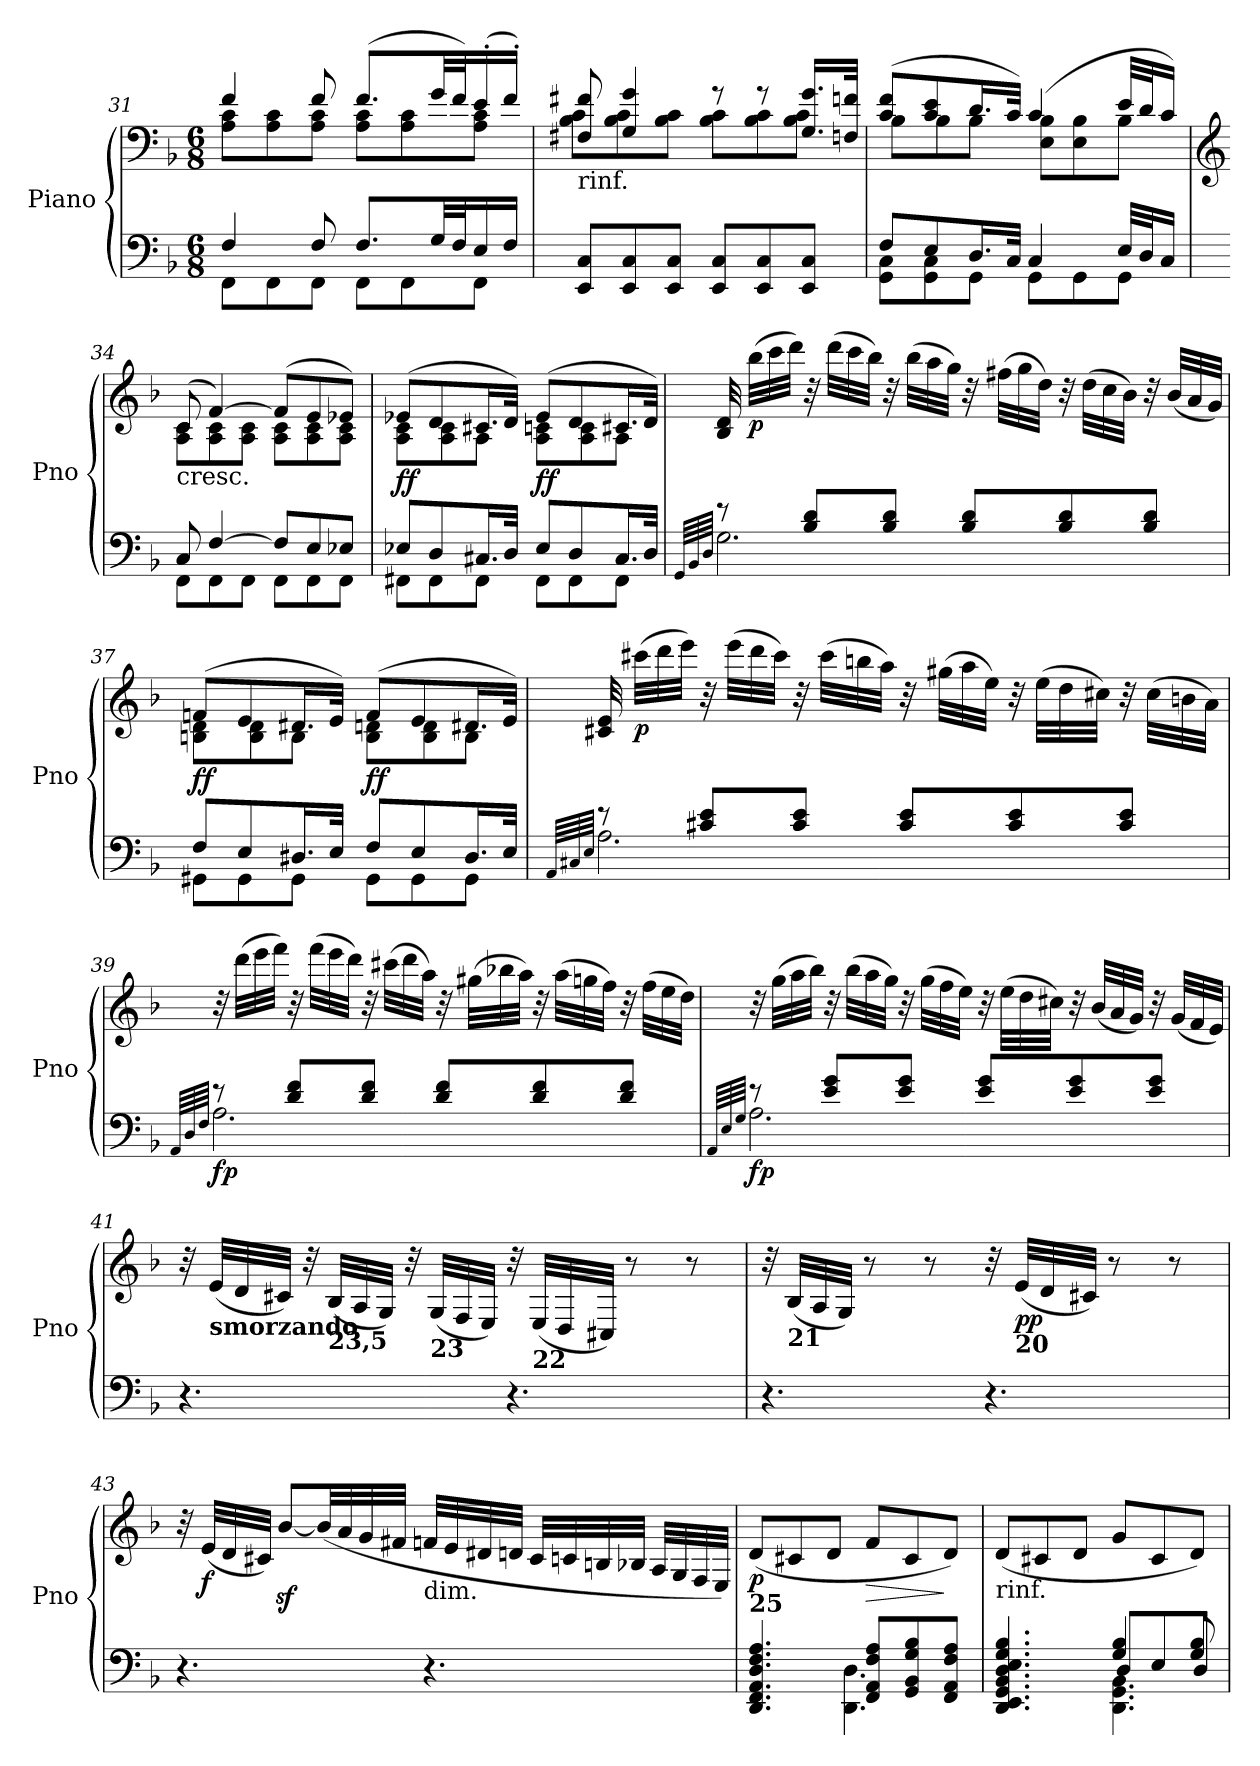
**kern	**kern	**dynam
*part1	*part1	*part1
*staff2	*staff1	*staff1/2
*I"Piano	*	*
*I'Pno	*	*
*clefF4	*clefF4	*
*k[b-]	*k[b-]	*
*F:	*F:	*
*M6/8	*M6/8	*
=31	=31	=31
*^	*^	*
4F/	8FF\L	4f/	8A\ 8c\L	.
.	8FF\	.	8A\ 8c\	.
8F/	8FF\J	8f/	8A\ 8c\J	.
8.F/L	8FF\L	(>8.f/L	8A\ 8c\L	.
.	8FF\	.	8A\ 8c\	.
32G/LL	.	32g/LL	.	.
32F/J	.	32f/J)	.	.
16E/	8FF\J	(>16e'/	8A\ 8c\J	.
16F/JJ	.	16f'/JJ)	.	.
*v	*v	*	*	*
!!LO:LB:g=z	!!
=32	=32	=32	=32
!	!LO:TX:b:t=rinf.	!	!
8EE/ 8C/L	8F#X/ 8f#X/	8B-\ 8c\L	.
8EE/ 8C/	4G/ 4g/	8B-\ 8c\	.
8EE/ 8C/J	.	8B-\ 8c\J	.
8EE/ 8C/L	8rg	8B-\ 8c\L	.
8EE/ 8C/	8rg	8B-\ 8c\	.
8EE/ 8C/J	16.G/ 16.g/LL	8B-\ 8c\J	.
.	32Fn/ 32fn/JJk	.	.
=33	=33	=33	=33
*^	*	*	*
8F/L	8GG\ 8C\L	(>8c/ 8f/L	8B-\L	.
8E/	8GG\ 8C\	8c/ 8e/	8B-\	.
16.D/L	8GG\J	16.d/L	8B-\J	.
32C/JJk	.	32c/JJk)	.	.
4C/	8GG\L	(>4c/	8E\ 8B-\L	.
.	8GG\	.	8E\ 8B-\	.
32E/LLL	8GG\J	32e/LLL	8B-\J	.
32D/J	.	32d/J	.	.
16C/JJ	.	16c/JJ)	.	.
=34	=34	=34	=34	=34
*	*	*clefG2	*	*
!	!	!LO:TX:b:t=cresc.	!	!
8C/	8FF\L	(>8c/	8A\ 8c\L	.
[4F/	8FF\	[4f/)	8A\ 8c\	.
.	8FF\J	.	8A\ 8c\J	.
8F/L]	8FF\L	(>8f/L]	8A\ 8c\L	.
8E/	8FF\	8e/	8A\ 8c\	.
8E-X/J	8FF\J	8e-X/J)	8A\ 8c\J	.
!!LO:LB:g=z	!!
=35	=35	=35	=35	=35
!	!	!	!	!LO:DY:b
8E-X/L	8FF#X\L	(>8e-X/L	8A\ 8c\L	ff
8D/	8FF#\	8d/	8A\ 8c\	.
16.C#X/L	8FF#\J	16.c#X/L	8A\J	.
32D/JJk	.	32d/JJk)	.	.
!	!	!	!	!LO:DY:b
8E-/L	8FF#\L	(>8e-/L	8A\ 8cn\L	ff
8D/	8FF#\	8d/	8A\ 8c\	.
16.C#/L	8FF#\J	16.c#X/L	8A\J	.
32D/JJk	.	32d/JJk)	.	.
*	*	*v	*v	*
=36	=36	=36	=36
.	64qGG/LLLL	.	.
.	64qBB-/	.	.
.	64qD/JJJJ	.	.
!	!	!	!LO:DY:b=2
!	!	!	!LO:DY:n=1:b
8r	2.G\	32B-/ 32d/	fp f
!	!	!	!LO:DY:n=2:b
.	.	(>32bb-\LLL	p
.	.	32ccc\	.
.	.	32ddd\JJJ)	.
8B-/ 8d/L	.	32r	.
.	.	(>32ddd\LLL	.
.	.	32ccc\	.
.	.	32bb-\JJJ)	.
8B-/ 8d/J	.	32r	.
.	.	(>32bb-\LLL	.
.	.	32aa\	.
.	.	32gg\JJJ)	.
8B-/ 8d/L	.	32r	.
.	.	(>32ff#X\LLL	.
.	.	32gg\	.
.	.	32dd\JJJ)	.
8B-/ 8d/	.	32r	.
.	.	(>32dd\LLL	.
.	.	32cc\	.
.	.	32b-\JJJ)	.
8B-/ 8d/J	.	32r	.
.	.	(<32b-/LLL	.
.	.	32a/	.
.	.	32g/JJJ)	.
!!LO:LB:g=z
=37	=37	=37	=37
*	*	*^	*
!	!	!	!	!LO:DY:b
8F/L	8GG#X\L	(>8fn/L	8Bn\ 8d\L	ff
8E/	8GG#\	8e/	8B\ 8d\	.
16.D#X/L	8GG#\J	16.d#X/L	8B\J	.
32E/JJk	.	32e/JJk)	.	.
!	!	!	!	!LO:DY:b
8F/L	8GG#\L	(>8f/L	8B\ 8dn\L	ff
8E/	8GG#\	8e/	8B\ 8d\	.
16.D#/L	8GG#\J	16.d#X/L	8B\J	.
32E/JJk	.	32e/JJk)	.	.
*	*	*v	*v	*
=38	=38	=38	=38
.	64qAA/LLLL	.	.
.	64qC#X/	.	.
.	64qE/JJJJ	.	.
!	!	!	!LO:DY:b=2
!	!	!	!LO:DY:n=1:b
8r	2.A\	32c#X/ 32e/	fp f
!	!	!	!LO:DY:n=2:b
.	.	(>32ccc#X\LLL	p
.	.	32ddd\	.
.	.	32eee\JJJ)	.
8c#X/ 8e/L	.	32r	.
.	.	(>32eee\LLL	.
.	.	32ddd\	.
.	.	32ccc#\JJJ)	.
8c#/ 8e/J	.	32r	.
.	.	(>32ccc#\LLL	.
.	.	32bbn\	.
.	.	32aa\JJJ)	.
8c#/ 8e/L	.	32r	.
.	.	(>32gg#X\LLL	.
.	.	32aa\	.
.	.	32ee\JJJ)	.
8c#/ 8e/	.	32r	.
.	.	(>32ee\LLL	.
.	.	32dd\	.
.	.	32cc#X\JJJ)	.
8c#/ 8e/J	.	32r	.
.	.	(>32cc#\LLL	.
.	.	32bn\	.
.	.	32a\JJJ)	.
!!LO:PB:g=z
=39	=39	=39	=39
.	64qAA/LLLL	.	.
.	64qD/	.	.
.	64qF/JJJJ	.	.
!	!	!	!LO:DY:b=2
8r	2.A\	32r	fp
.	.	(>32ddd\LLL	.
.	.	32eee\	.
.	.	32fff\JJJ)	.
8d/ 8f/L	.	32r	.
.	.	(>32fff\LLL	.
.	.	32eee\	.
.	.	32ddd\JJJ)	.
8d/ 8f/J	.	32r	.
.	.	(>32ccc#X\LLL	.
.	.	32ddd\	.
.	.	32aa\JJJ)	.
8d/ 8f/L	.	32r	.
.	.	(>32gg#X\LLL	.
.	.	32bb-X\	.
.	.	32aa\JJJ)	.
8d/ 8f/	.	32r	.
.	.	(>32aa\LLL	.
.	.	32ggn\	.
.	.	32ff\JJJ)	.
8d/ 8f/J	.	32r	.
.	.	(>32ff\LLL	.
.	.	32ee\	.
.	.	32dd\JJJ)	.
!!LO:LB:g=z
=40	=40	=40	=40
.	64qAA/LLLL	.	.
.	64qE/	.	.
.	64qG/JJJJ	.	.
!	!	!	!LO:DY:b=2
8r	2.A\	32r	fp
.	.	(>32gg\LLL	.
.	.	32aa\	.
.	.	32bb-\JJJ)	.
8e/ 8g/L	.	32r	.
.	.	(>32bb-\LLL	.
.	.	32aa\	.
.	.	32gg\JJJ)	.
8e/ 8g/J	.	32r	.
.	.	(>32gg\LLL	.
.	.	32ff\	.
.	.	32ee\JJJ)	.
8e/ 8g/L	.	32r	.
.	.	(>32ee\LLL	.
.	.	32dd\	.
.	.	32cc#X\JJJ)	.
8e/ 8g/	.	32r	.
.	.	(<32b-/LLL	.
.	.	32a/	.
.	.	32g/JJJ)	.
8e/ 8g/J	.	32r	.
.	.	(<32g/LLL	.
.	.	32f/	.
.	.	32e/JJJ)	.
*v	*v	*	*
=41	=41	=41
4.r	32r	.
!	!LO:TX:b:B:t=smorzando	!
.	(<32e/LLL	.
.	32d/	.
.	32c#X/JJJ)	.
.	32r	.
!	!LO:TX:b:B:t=23,5	!
.	(<32B-/LLL	.
.	32A/	.
.	32G/JJJ)	.
.	32r	.
!	!LO:TX:b:B:t=23	!
.	(<32G/LLL	.
.	32F/	.
.	32E/JJJ)	.
4.r	32r	.
!	!LO:TX:b:B:t=22	!
.	(<32E/LLL	.
.	32D/	.
.	32C#X/JJJ)	.
.	8r	.
.	8r	.
!!LO:LB:g=z
=42	=42	=42
4.r	32r	.
!	!LO:TX:b:B:t=21	!
.	(<32B-/LLL	.
.	32A/	.
.	32G/JJJ)	.
.	8r	.
.	8r	.
4.r	32r	.
!	!LO:TX:b:B:t=20	!
!	!	!LO:DY:b
.	(<32e/LLL	pp
.	32d/	.
.	32c#X/JJJ)	.
.	8r	.
.	8r	.
=43	=43	=43
4.r	32r	.
!	!	!LO:DY:b
.	(<32e/LLL	f
.	32d/	.
.	32c#X/JJJ)	.
.	[8b-z</L	.
.	(<32b-/LL]	.
.	32a/	.
.	32g/	.
.	32f#X/JJJ	.
!	!LO:TX:b:t=dim.	!
4.r	32fn/LLL	.
.	32e/	.
.	32d#X/	.
.	32dn/JJJ	.
.	32c#/LLL	.
.	32cn/	.
.	32Bn/	.
.	32B-X/JJJ	.
.	32A/LLL	.
.	32G/	.
.	32F/	.
.	32E/JJJ)	.
!!LO:LB:g=z
=44	=44	=44
*^	*	*
!	!	!LO:TX:b:B:t=25	!
!	!	!	!LO:DY:b
4.DD/ 4.FF/ 4.AA/ 4.D/ 4.F/ 4.A/	4.ryy	(<8d/L	p
.	.	8c#X/	.
.	.	8d/J	.
!	!	!	!LO:HP:b
8FF/ 8AA/ 8F/ 8A/L	4.DD\ 4.D\	8f/L	>
8GG/ 8BB-/ 8G/ 8B-/	.	8c#/	.
8FF/ 8AA/ 8F/ 8A/J	.	8d/J)	]
=45	=45	=45	=45
*	*^	*	*
!	!	!	!LO:TX:b:t=rinf.	!
4.DD/ 4.EE/ 4.GG/ 4.BB-/ 4.D/ 4.E/ 4.G/ 4.B-/	4.ryy	4.ryy	(<8d/L	.
.	.	.	8c#X/	.
.	.	.	8d/J	.
4G/ 4B-/	4.DD\ 4.GG\ 4.BB-\	8D/L	8g/L	.
.	.	8E/	8c#/	.
8G/ 8B-/	.	8D/J	8d/J)	.
*v	*v	*v	*	*
=	=	=
*-	*-	*-
